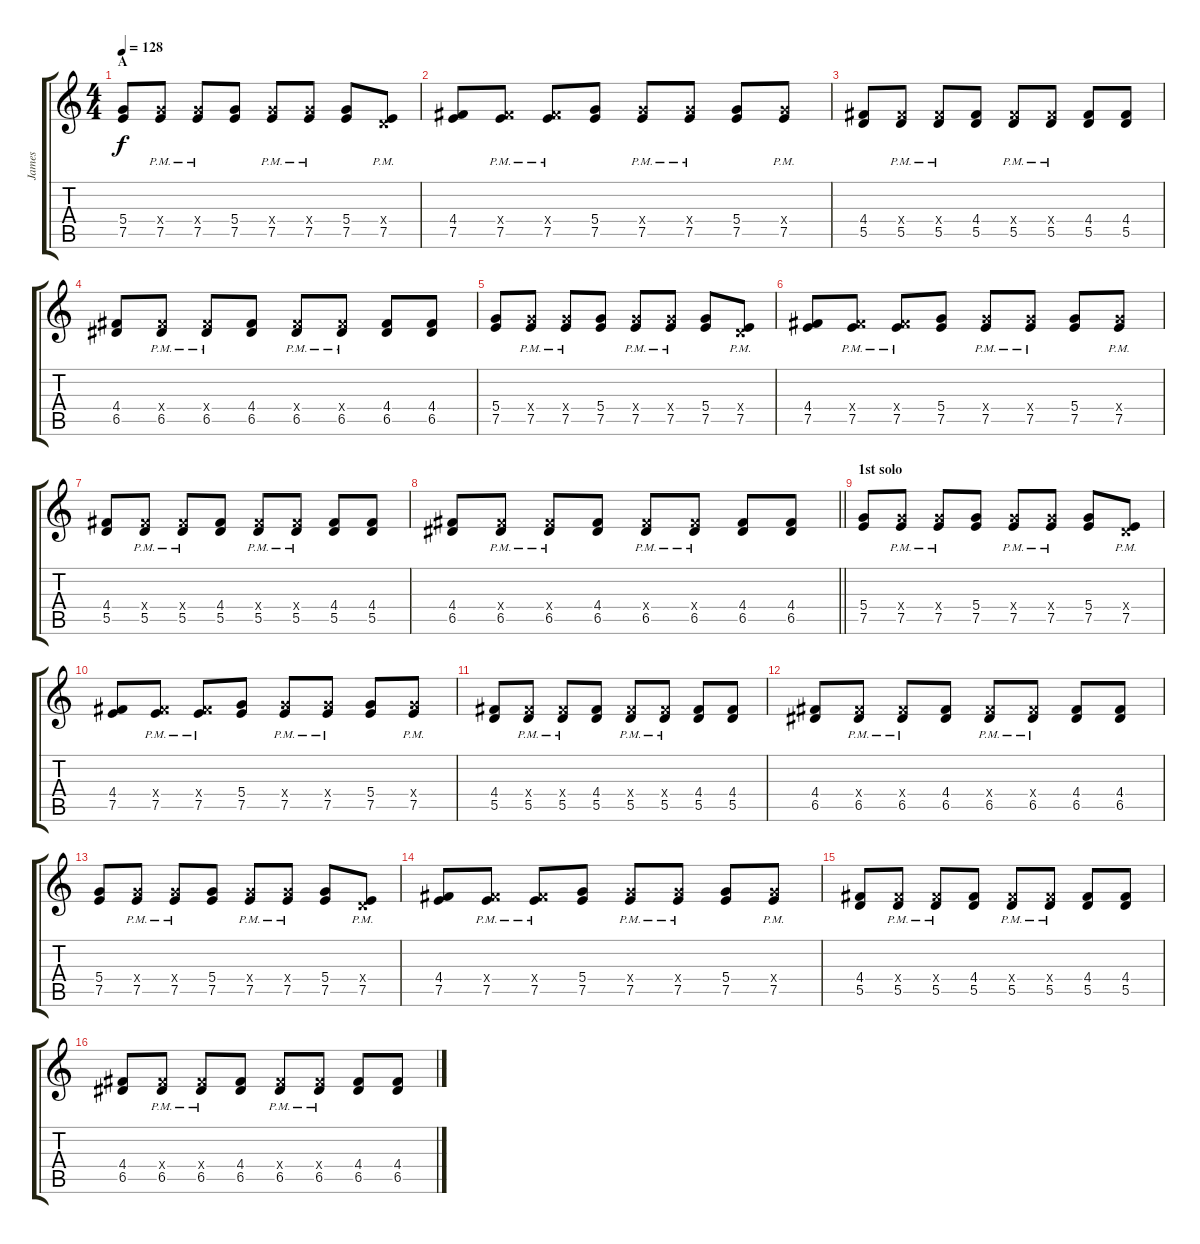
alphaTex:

\track ("James" "James") {instrument distortionguitar}
\staff {score tabs}
\tuning (E4 B3 G3 D3 A2 E2) {hide}
\ts (4 4)
\section ("" "A")
\tempo 128
\clef g2
\ks c
(5.4 7.5).8{dy f} (5.4{pm x} 7.5{pm}).8 (5.4{pm x} 7.5{pm}).8 (5.4 7.5).8 (5.4{pm x} 7.5{pm}).8 (5.4{pm x} 7.5{pm}).8 (5.4 7.5).8 (0.4{x} 7.5{pm}).8 |
(4.4 7.5).8 (4.4{pm x} 7.5{pm}).8 (4.4{pm x} 7.5{pm}).8 (5.4 7.5).8 (5.4{pm x} 7.5{pm}).8 (5.4{pm x} 7.5{pm}).8 (5.4 7.5).8 (5.4{x} 7.5{pm}).8 |
(4.4 5.5).8 (4.4{x} 5.5{pm}).8 (4.4{x} 5.5{pm}).8 (4.4 5.5).8 (4.4{x} 5.5{pm}).8 (4.4{x} 5.5{pm}).8 (4.4 5.5).8 (4.4 5.5).8 |
(4.4 6.5).8 (4.4{x} 6.5{pm}).8 (4.4{x} 6.5{pm}).8 (4.4 6.5).8 (4.4{x} 6.5{pm}).8 (4.4{x} 6.5{pm}).8 (4.4 6.5).8 (4.4 6.5).8 |
(5.4 7.5).8 (5.4{pm x} 7.5{pm}).8 (5.4{pm x} 7.5{pm}).8 (5.4 7.5).8 (5.4{pm x} 7.5{pm}).8 (5.4{pm x} 7.5{pm}).8 (5.4 7.5).8 (0.4{x} 7.5{pm}).8 |
(4.4 7.5).8 (4.4{pm x} 7.5{pm}).8 (4.4{pm x} 7.5{pm}).8 (5.4 7.5).8 (5.4{pm x} 7.5{pm}).8 (5.4{pm x} 7.5{pm}).8 (5.4 7.5).8 (5.4{x} 7.5{pm}).8 |
(4.4 5.5).8 (4.4{x} 5.5{pm}).8 (4.4{x} 5.5{pm}).8 (4.4 5.5).8 (4.4{x} 5.5{pm}).8 (4.4{x} 5.5{pm}).8 (4.4 5.5).8 (4.4 5.5).8 |
\barLineRight lightlight
(4.4 6.5).8 (4.4{x} 6.5{pm}).8 (4.4{x} 6.5{pm}).8 (4.4 6.5).8 (4.4{x} 6.5{pm}).8 (4.4{x} 6.5{pm}).8 (4.4 6.5).8 (4.4 6.5).8 |
\section ("" "1st solo")
(5.4 7.5).8 (5.4{pm x} 7.5{pm}).8 (5.4{pm x} 7.5{pm}).8 (5.4 7.5).8 (5.4{pm x} 7.5{pm}).8 (5.4{pm x} 7.5{pm}).8 (5.4 7.5).8 (0.4{x} 7.5{pm}).8 |
(4.4 7.5).8 (4.4{pm x} 7.5{pm}).8 (4.4{pm x} 7.5{pm}).8 (5.4 7.5).8 (5.4{pm x} 7.5{pm}).8 (5.4{pm x} 7.5{pm}).8 (5.4 7.5).8 (5.4{x} 7.5{pm}).8 |
(4.4 5.5).8 (4.4{x} 5.5{pm}).8 (4.4{x} 5.5{pm}).8 (4.4 5.5).8 (4.4{x} 5.5{pm}).8 (4.4{x} 5.5{pm}).8 (4.4 5.5).8 (4.4 5.5).8 |
(4.4 6.5).8 (4.4{x} 6.5{pm}).8 (4.4{x} 6.5{pm}).8 (4.4 6.5).8 (4.4{x} 6.5{pm}).8 (4.4{x} 6.5{pm}).8 (4.4 6.5).8 (4.4 6.5).8 |
(5.4 7.5).8 (5.4{pm x} 7.5{pm}).8 (5.4{pm x} 7.5{pm}).8 (5.4 7.5).8 (5.4{pm x} 7.5{pm}).8 (5.4{pm x} 7.5{pm}).8 (5.4 7.5).8 (0.4{x} 7.5{pm}).8 |
(4.4 7.5).8 (4.4{pm x} 7.5{pm}).8 (4.4{pm x} 7.5{pm}).8 (5.4 7.5).8 (5.4{pm x} 7.5{pm}).8 (5.4{pm x} 7.5{pm}).8 (5.4 7.5).8 (5.4{x} 7.5{pm}).8 |
(4.4 5.5).8 (4.4{x} 5.5{pm}).8 (4.4{x} 5.5{pm}).8 (4.4 5.5).8 (4.4{x} 5.5{pm}).8 (4.4{x} 5.5{pm}).8 (4.4 5.5).8 (4.4 5.5).8 |
(4.4 6.5).8 (4.4{x} 6.5{pm}).8 (4.4{x} 6.5{pm}).8 (4.4 6.5).8 (4.4{x} 6.5{pm}).8 (4.4{x} 6.5{pm}).8 (4.4 6.5).8 (4.4 6.5).8
